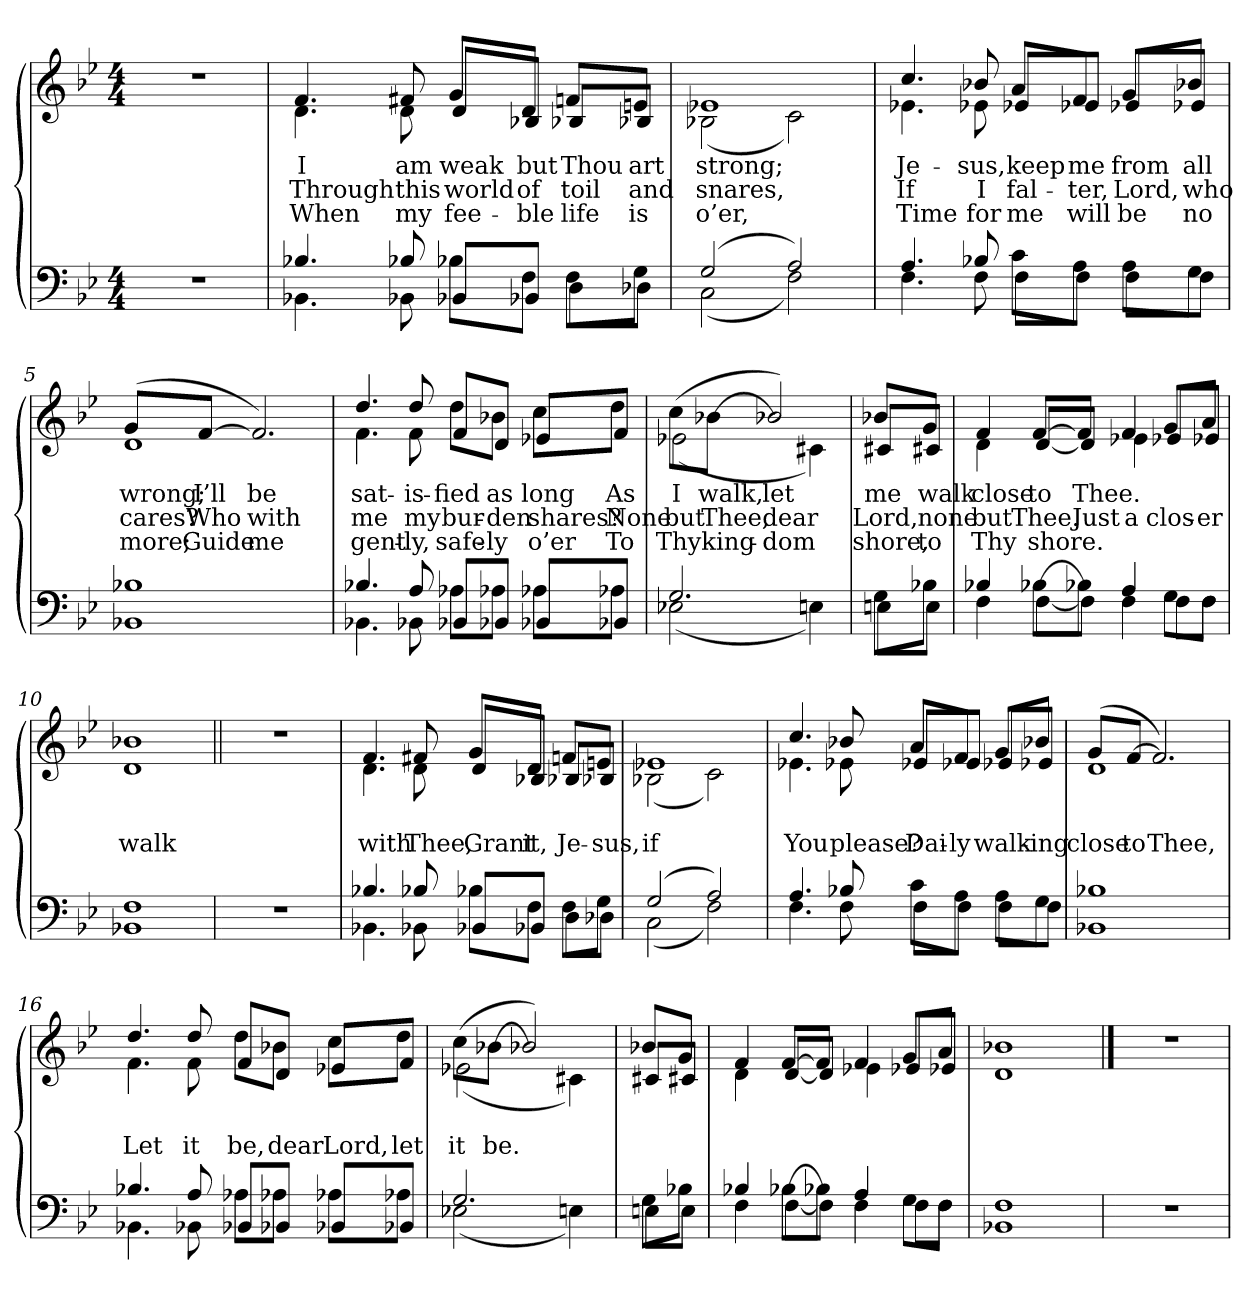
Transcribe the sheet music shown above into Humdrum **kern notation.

**kern	**kern	**text	**text	**text
*part2	*part1	*part1	*part1	*part1
*staff2	*staff1	*staff1	*staff1	*staff1
*clefF4	*clefG2	*	*	*
*k[b-e-]	*k[b-e-]	*	*	*
*B-:	*B-:	*	*	*
*M4/4	*M4/4	*	*	*
=1	=1	=1	=1	=1
1r	1r	.	.	.
=2	=2	=2	=2	=2
*^	*^	*	*	*
4.B-X	4.BB-X	4.f	4.d	I	Through	When
8B-X	8BB-X	8f#X	8d	am	this	my
8B-X\L	8BB-X/L	8g/L	8d/L	weak	world	fee-
8F\J	8BB-X/J	8d/J	8B-X/J	but	of	-ble
8F\L	8D\L	8f/L	8B-X/L	Thou	toil	life
8G\J	8D-X\J	8e/J	8B-X/J	art	and	is
=3	=3	=3	=3	=3	=3	=3
(2G	(2C	1e-X	(2B-X	strong;	snares,	o’er,
2A)	2F)	.	2c)	.	.	.
=4	=4	=4	=4	=4	=4	=4
4.A	4.F	4.cc	4.e-X	Je-	If	Time
8B-X	8F	8b-X	8e-X	-sus,	I	for
8c\L	8F\L	8a/L	8e-X/L	keep	fal-	me
8A\J	8F\J	8f/J	8e-X/J	me	-ter,	will
8A\L	8F\L	8g/L	8e-X/L	from	Lord,	be
8G\J	8F\J	8b-X/J	8e-X/J	all	who	no
=5	=5	=5	=5	=5	=5	=5
1B-X	1BB-X	(8g/L	1d	wrong;	cares?	more;
.	.	[8f/J	.	I’ll	Who	Guide
.	.	2.f])	.	be	with	me
=6	=6	=6	=6	=6	=6	=6
4.B-X	4.BB-X	4.dd	4.f	sat-	me	gent-
8A	8BB-X	8dd	8f	-is-	my	-ly,
8A-X\L	8BB-X/L	8dd\L	8f/L	-fied	bur-	safe-
8A-X\J	8BB-X/J	8b-X\J	8d/J	as	-den	-ly
8A-X\L	8BB-X/L	8cc\L	8e-X/L	long	shares?	o’er
8A-X\J	8BB-X/J	8dd\J	8f/J	As	None	To
=7	=7	=7	=7	=7	=7	=7
2.G	(2E-X	(8cc\L	(2e-X	I	but	Thy
.	.	[8b-X\J	.	walk,	Thee,	king-
.	.	2b-X])	.	let	dear	-dom
.	4E)	.	4c#X)	.	.	.
=8	=8	=8	=8	=8	=8	=8
8G\L	8E\L	8b-X/L	8c#X/L	me	Lord,	shore,
8B-X\J	8E\J	8g/J	8c#X/J	walk	none	to
=9	=9	=9	=9	=9	=9	=9
4B-X	4F	4f	4d	close	but	Thy
[8B-X\L	[8F\L	[8f/L	[8d/L	to	Thee.	shore.
8B-X\J]	8F\J]	8f/J]	8d/J]	Thee.	Just	.
4A	4F	4f	4e-X	.	a	.
8G\L	8F\L	8g/L	8e-X/L	.	clos-	.
8F\J	8F\J	8a/J	8e-X/J	.	-er	.
=10	=10	=10	=10	=10	=10	=10
1F	1BB-X	1b-X	1d	.	walk	.
*v	*v	*	*	*	*	*
*	*v	*v	*	*	*
=11	=11||	=11||	=11||	=11||
1r	1r	.	.	.
=12	=12	=12	=12	=12
*^	*^	*	*	*
4.B-X	4.BB-X	4.f	4.d	.	with	.
8B-X	8BB-X	8f#X	8d	.	Thee,	.
8B-X\L	8BB-X/L	8g/L	8d/L	.	Grant	.
8F\J	8BB-X/J	8d/J	8B-X/J	.	it,	.
8F\L	8D\L	8f/L	8B-X/L	.	Je-	.
8G\J	8D-X\J	8e/J	8B-X/J	.	-sus,	.
=13	=13	=13	=13	=13	=13	=13
(2G	(2C	1e-X	(2B-X	.	if	.
2A)	2F)	.	2c)	.	.	.
=14	=14	=14	=14	=14	=14	=14
4.A	4.F	4.cc	4.e-X	.	You	.
8B-X	8F	8b-X	8e-X	.	please?	.
8c\L	8F\L	8a/L	8e-X/L	.	Dai-	.
8A\J	8F\J	8f/J	8e-X/J	.	-ly	.
8A\L	8F\L	8g/L	8e-X/L	.	walk-	.
8G\J	8F\J	8b-X/J	8e-X/J	.	-ing	.
=15	=15	=15	=15	=15	=15	=15
1B-X	1BB-X	(8g/L	1d	.	close	.
.	.	[8f/J	.	.	to	.
.	.	2.f])	.	.	Thee,	.
=16	=16	=16	=16	=16	=16	=16
4.B-X	4.BB-X	4.dd	4.f	.	Let	.
8A	8BB-X	8dd	8f	.	it	.
8A-X\L	8BB-X/L	8dd\L	8f/L	.	be,	.
8A-X\J	8BB-X/J	8b-X\J	8d/J	.	dear	.
8A-X\L	8BB-X/L	8cc\L	8e-X/L	.	Lord,	.
8A-X\J	8BB-X/J	8dd\J	8f/J	.	let	.
=17	=17	=17	=17	=17	=17	=17
2.G	(2E-X	(8cc\L	(2e-X	.	it	.
.	.	[8b-X\J	.	.	be.	.
.	.	2b-X])	.	.	.	.
.	4E)	.	4c#X)	.	.	.
=18	=18	=18	=18	=18	=18	=18
8G\L	8E\L	8b-X/L	8c#X/L	.	.	.
8B-X\J	8E\J	8g/J	8c#X/J	.	.	.
=19	=19	=19	=19	=19	=19	=19
4B-X	4F	4f	4d	.	.	.
[8B-X\L	[8F\L	[8f/L	[8d/L	.	.	.
8B-X\J]	8F\J]	8f/J]	8d/J]	.	.	.
4A	4F	4f	4e-X	.	.	.
8G\L	8F\L	8g/L	8e-X/L	.	.	.
8F\J	8F\J	8a/J	8e-X/J	.	.	.
=20	=20	=20	=20	=20	=20	=20
1F	1BB-X	1b-X	1d	.	.	.
*v	*v	*	*	*	*	*
*	*v	*v	*	*	*
=21	==21	==21	==21	==21
1r	1r	.	.	.
=	=	=	=	=
*-	*-	*-	*-	*-
